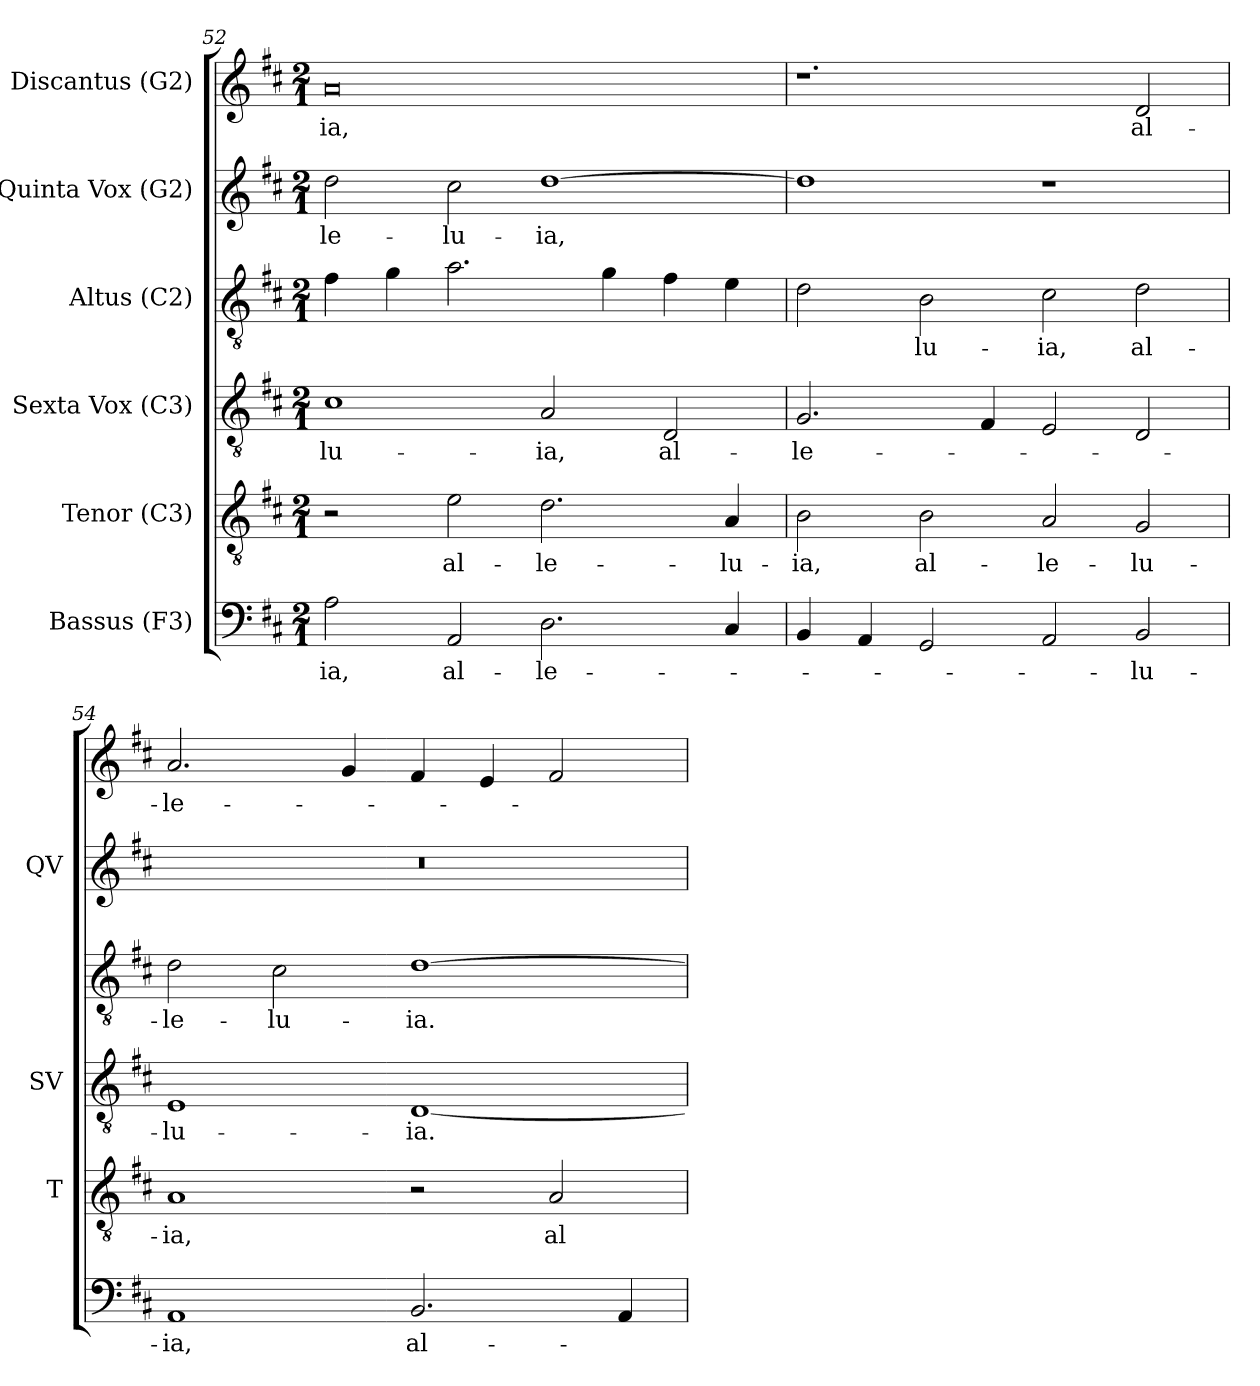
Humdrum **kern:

**kern	**text	**kern	**text	**kern	**text	**kern	**text	**kern	**text	**kern	**text
*part6	*part6	*part5	*part5	*part4	*part4	*part3	*part3	*part2	*part2	*part1	*part1
*staff6	*staff6	*staff5	*staff5	*staff4	*staff4	*staff3	*staff3	*staff2	*staff2	*staff1	*staff1
*I"Bassus (F3)	*	*I"Tenor (C3)	*	*I"Sexta Vox (C3)	*	*I"Altus (C2)	*	*I"Quinta Vox (G2)	*	*I"Discantus (G2)	*
*	*	*I'T	*	*I'SV	*	*	*	*I'QV	*	*	*
*clefF4	*	*clefGv2	*	*clefGv2	*	*clefGv2	*	*clefG2	*	*clefG2	*
*	*	*	*	*	*	*ITrd7c12	*	*	*	*	*
*k[f#c#]	*	*k[f#c#]	*	*k[f#c#]	*	*k[f#c#]	*	*k[f#c#]	*	*k[f#c#]	*
*D:	*	*D:	*	*D:	*	*D:	*	*D:	*	*D:	*
*M2/1	*	*M2/1	*	*M2/1	*	*M2/1	*	*M2/1	*	*M2/1	*
=52	=52	=52	=52	=52	=52	=52	=52	=52	=52	=52	=52
!	!LO:LY:b:color=#000000	!	!	!	!	!	!	!	!	!	!
!	!	!	!	!	!LO:LY:b:color=#000000	!	!	!	!	!	!
!	!	!	!	!	!	!	!	!	!LO:LY:b:color=#000000	!	!
!	!	!	!	!	!	!	!	!	!	!	!LO:LY:b:color=#000000
2Ai\	-ia,	2r	.	1c#i	-lu-	4F#i\	.	2ddi\	-le-	0ai	-ia,
.	.	.	.	.	.	4Gi\	.	.	.	.	.
!	!LO:LY:b:color=#000000	!	!	!	!	!	!	!	!	!	!
!	!	!	!LO:LY:b:color=#000000	!	!	!	!	!	!	!	!
!	!	!	!	!	!	!	!	!	!LO:LY:b:color=#000000	!	!
2AAi/	al-	2ei\	al-	.	.	2.Ai\	.	2cc#i\	-lu-	.	.
!	!LO:LY:b:color=#000000	!	!	!	!	!	!	!	!	!	!
!	!	!	!LO:LY:b:color=#000000	!	!	!	!	!	!	!	!
!	!	!	!	!	!LO:LY:b:color=#000000	!	!	!	!	!	!
!	!	!	!	!	!	!	!	!	!LO:LY:b:color=#000000	!	!
2.Di\	-le-	2.di\	-le-	2Ai/	-ia,	.	.	[1ddi	-ia,	.	.
.	.	.	.	.	.	4Gi\	.	.	.	.	.
!	!	!	!	!	!LO:LY:b:color=#000000	!	!	!	!	!	!
.	.	.	.	2Di/	al-	4F#i\	.	.	.	.	.
!	!	!	!LO:LY:b:color=#000000	!	!	!	!	!	!	!	!
4C#i/	.	4Ai/	-lu-	.	.	4Ei\	.	.	.	.	.
!!LO:PB:g=z
=53	=53	=53	=53	=53	=53	=53	=53	=53	=53	=53	=53
!	!	!	!LO:LY:b:color=#000000	!	!	!	!	!	!	!	!
!	!	!	!	!	!LO:LY:b:color=#000000	!	!	!	!	!	!
4BBi/	.	2Bi\	-ia,	2.Gi/	-le-	2Di\	.	1ddi]	.	1.r	.
4AAi/	.	.	.	.	.	.	.	.	.	.	.
!	!	!	!LO:LY:b:color=#000000	!	!	!	!	!	!	!	!
!	!	!	!	!	!	!	!LO:LY:b:color=#000000	!	!	!	!
2GGi/	.	2Bi\	al-	.	.	2BBi\	-lu-	.	.	.	.
.	.	.	.	4F#i/	.	.	.	.	.	.	.
!	!	!	!LO:LY:b:color=#000000	!	!	!	!	!	!	!	!
!	!	!	!	!	!	!	!LO:LY:b:color=#000000	!	!	!	!
2AAi/	.	2Ai/	-le-	2Ei/	.	2C#i\	-ia,	1r	.	.	.
!	!LO:LY:b:color=#000000	!	!	!	!	!	!	!	!	!	!
!	!	!	!LO:LY:b:color=#000000	!	!	!	!	!	!	!	!
!	!	!	!	!	!	!	!LO:LY:b:color=#000000	!	!	!	!
!	!	!	!	!	!	!	!	!	!	!	!LO:LY:b:color=#000000
2BBi/	-lu-	2Gi/	-lu-	2Di/	.	2Di\	al-	.	.	2di/	al-
=54	=54	=54	=54	=54	=54	=54	=54	=54	=54	=54	=54
!	!LO:LY:b:color=#000000	!	!	!	!	!	!	!	!	!	!
!	!	!	!LO:LY:b:color=#000000	!	!	!	!	!	!	!	!
!	!	!	!	!	!LO:LY:b:color=#000000	!	!	!	!	!	!
!	!	!	!	!	!	!	!LO:LY:b:color=#000000	!LO:N:vis=1	!	!	!
!	!	!	!	!	!	!	!	!	!	!	!LO:LY:b:color=#000000
1AAi	-ia,	1Ai	-ia,	1Ei	-lu-	2Di\	-le-	0r	.	2.ai/	-le-
!	!	!	!	!	!	!	!LO:LY:b:color=#000000	!	!	!	!
.	.	.	.	.	.	2C#i\	-lu-	.	.	.	.
.	.	.	.	.	.	.	.	.	.	4gi/	.
!	!LO:LY:b:color=#000000	!	!	!	!	!	!	!	!	!	!
!	!	!	!	!	!LO:LY:b:color=#000000	!	!	!	!	!	!
!	!	!	!	!	!	!	!LO:LY:b:color=#000000	!	!	!	!
2.BBi/	al-	2r	.	[1Di	-ia.	[1Di	-ia.	.	.	4f#i/	.
.	.	.	.	.	.	.	.	.	.	4ei/	.
!	!	!	!LO:LY:b:color=#000000	!	!	!	!	!	!	!	!
.	.	2Ai/	al-	.	.	.	.	.	.	2f#i/	.
4AAi/	.	.	.	.	.	.	.	.	.	.	.
=	=	=	=	=	=	=	=	=	=	=	=
*-	*-	*-	*-	*-	*-	*-	*-	*-	*-	*-	*-
